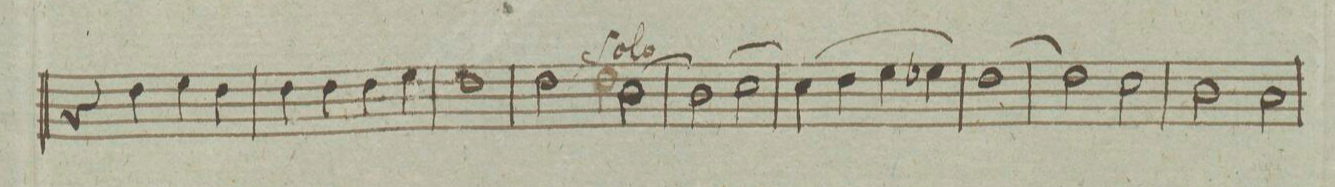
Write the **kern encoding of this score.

**kern	**dynam
*I"Cornu. Primo in F	*
*clefG2	*
*k[]	*
*met(c|)	*
*M2/2	*
4r	.
4g\	.
4a\	.
4g\	.
=188	=188
4g\	.
4g\	.
4g\	.
4a\	.
=189	=189
1g/	.
=190	=190
2g\	.
[2e\	.
=191	=191
2e\]	.
[2f\	.
=192	=192
(4f\]	.
4g\	.
4a\	.
4a-X\)	.
=193	=193
[1g/	.
=194	=194
2g\]	.
2f\	.
=195	=195
2e\	.
2d\	.
=196	=196
*-	*-
